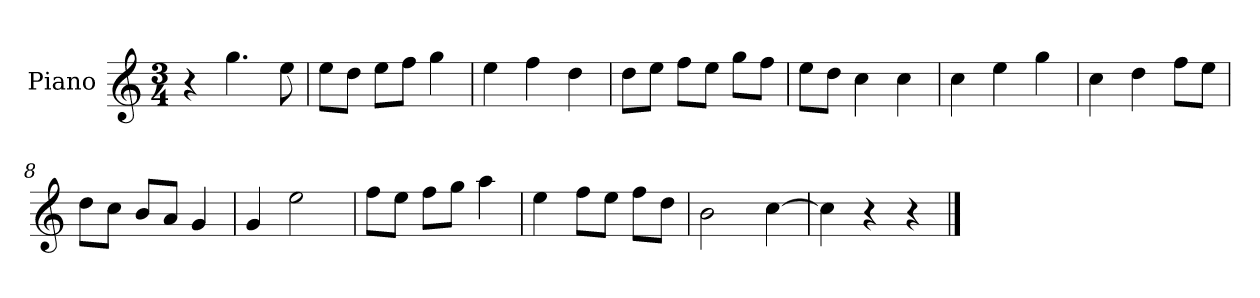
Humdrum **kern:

**kern
*part1
*staff1
*I"Piano
*I'P-no
*clefG2
*k[]
*M3/4
*MM180
=1
4r
4.gg\
8ee\
=2
8ee\L
8dd\J
8ee\L
8ff\J
4gg\
=3
4ee\
4ff\
4dd\
=4
8dd\L
8ee\J
8ff\L
8ee\J
8gg\L
8ff\J
=5
8ee\L
8dd\J
4cc\
4cc\
=6
4cc\
4ee\
4gg\
=7
4cc\
4dd\
8ff\L
8ee\J
=8
8dd\L
8cc\J
8b/L
8a/J
4g/
=9
4g/
2ee\
!!LO:LB:g=z
=10
8ff\L
8ee\J
8ff\L
8gg\J
4aa\
=11
4ee\
8ff\L
8ee\J
8ff\L
8dd\J
=12
2b\
[4cc\
=13
4cc\]
4r
4r
==
*-
